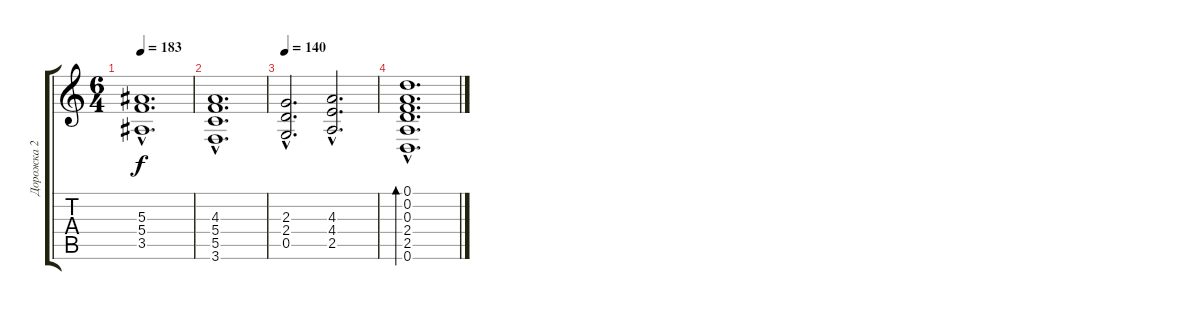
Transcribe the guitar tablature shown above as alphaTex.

\track ("Дорожка 2" "Дорожка 2") {instrument acousticguitarnylon}
\staff {score tabs}
\tuning (D4 A3 F3 C3 G2 D2) {hide}
\ts (6 4)
\tempo 183
\clef g2
\ks c
(5.3{hac} 5.4{hac} 3.5{hac}).1{d dy f} |
(4.3{hac} 5.4{hac} 5.5{hac} 3.6{hac}).1{d} |
\tempo 140
(2.3{hac} 2.4{hac} 0.5{hac}).2{d} (4.3{hac} 4.4{hac} 2.5{hac}).2{d} |
(0.1{hac} 0.2{hac} 0.3{hac} 2.4{hac} 2.5{hac} 0.6{hac}).1{d bd 480}
